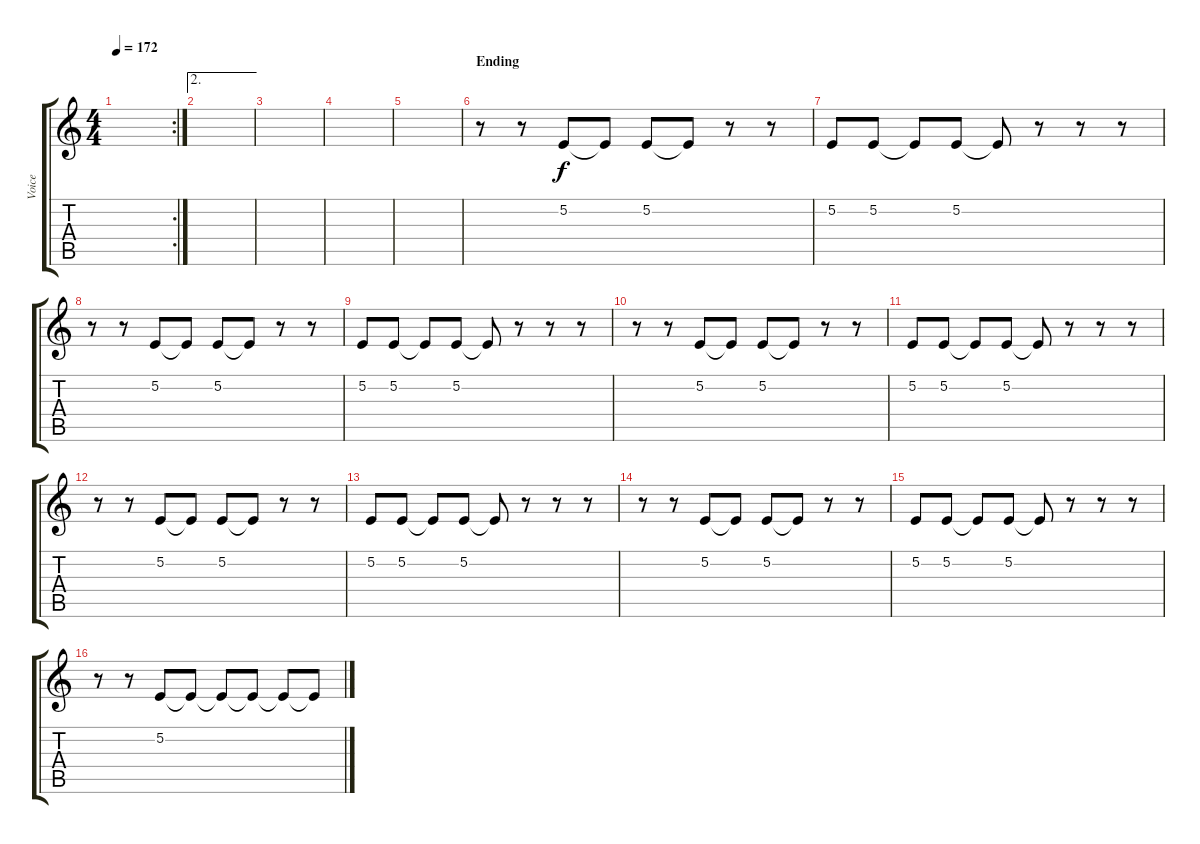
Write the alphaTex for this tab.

\track ("Voice" "Voice") {instrument clarinet}
\staff {score tabs}
\tuning (E4 B3 G3 D3 A2 E2) {hide}
\rc 2
\ts (4 4)
\tempo 172
\clef g2
\ks c
|
\ae 2
|
|
|
|
\section ("" "Ending")
r.8 r.8 5.2.8 5.2{t}.8 5.2.8 5.2{t}.8 r.8 r.8 |
5.2.8 5.2.8 5.2{t}.8 5.2.8 5.2{t}.8 r.8 r.8 r.8 |
r.8 r.8 5.2.8 5.2{t}.8 5.2.8 5.2{t}.8 r.8 r.8 |
5.2.8 5.2.8 5.2{t}.8 5.2.8 5.2{t}.8 r.8 r.8 r.8 |
r.8 r.8 5.2.8 5.2{t}.8 5.2.8 5.2{t}.8 r.8 r.8 |
5.2.8 5.2.8 5.2{t}.8 5.2.8 5.2{t}.8 r.8 r.8 r.8 |
r.8 r.8 5.2.8 5.2{t}.8 5.2.8 5.2{t}.8 r.8 r.8 |
5.2.8 5.2.8 5.2{t}.8 5.2.8 5.2{t}.8 r.8 r.8 r.8 |
r.8 r.8 5.2.8 5.2{t}.8 5.2.8 5.2{t}.8 r.8 r.8 |
5.2.8 5.2.8 5.2{t}.8 5.2.8 5.2{t}.8 r.8 r.8 r.8 |
r.8 r.8 5.2.8 5.2{t}.8 5.2{t}.8 5.2{t}.8 5.2{t}.8 5.2{t}.8
